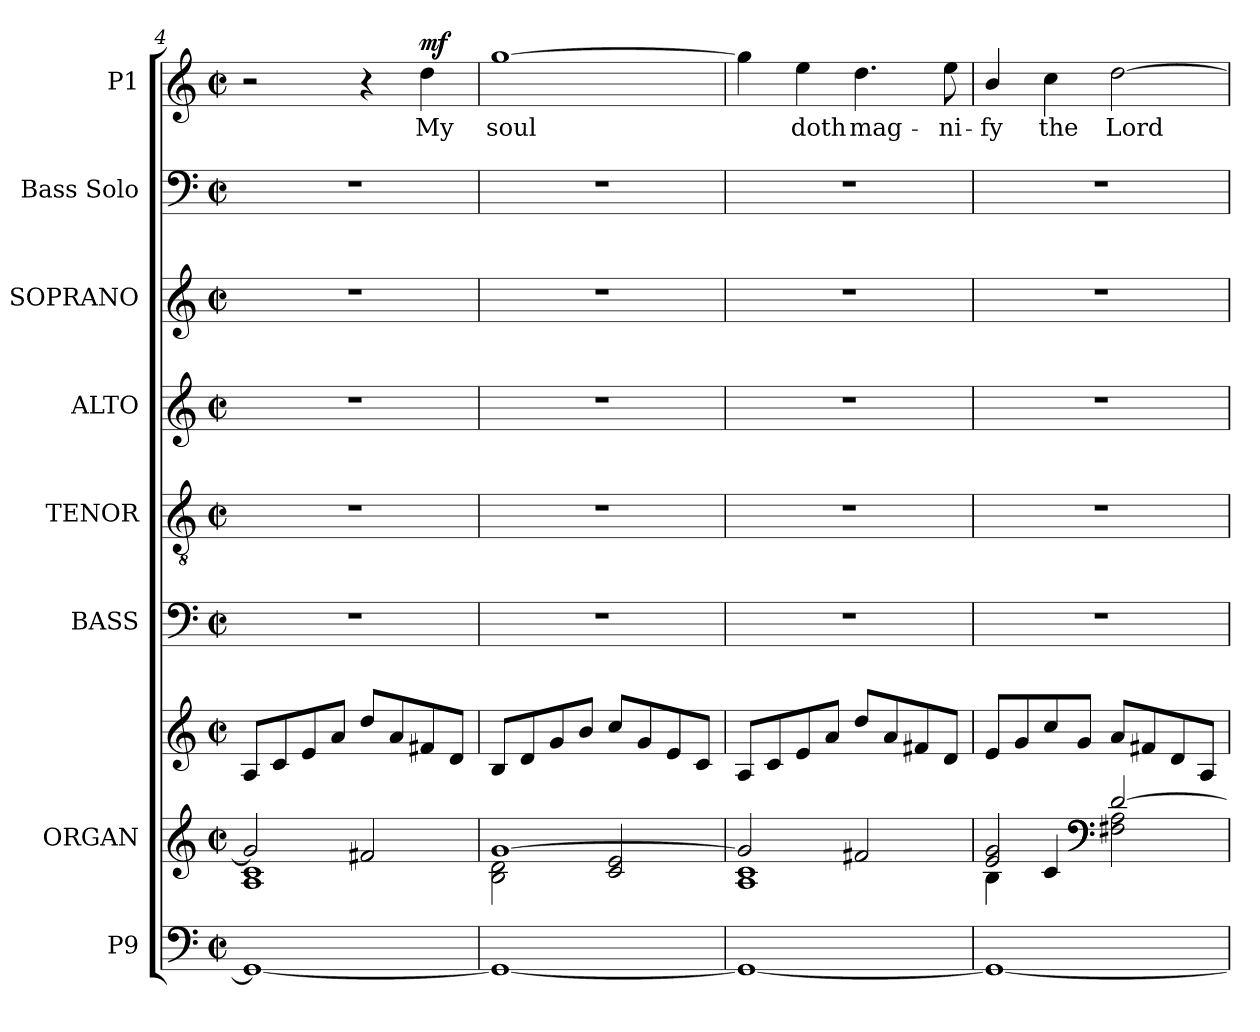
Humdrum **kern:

**kern	**kern	**kern	**kern	**kern	**kern	**kern	**kern	**kern	**text	**dynam
*part8	*part7	*part7	*part6	*part5	*part4	*part3	*part2	*part1	*part1	*part1
*staff9	*staff8	*staff7	*staff6	*staff5	*staff4	*staff3	*staff2	*staff1	*staff1	*staff1
*I"P9	*I"ORGAN	*	*I"BASS	*I"TENOR	*I"ALTO	*I"SOPRANO	*I"Bass Solo	*I"P1	*	*
*clefF4	*clefG2	*clefG2	*clefF4	*clefGv2	*clefG2	*clefG2	*clefF4	*clefG2	*	*
*	*	*	*	*ITrd7c12	*	*	*	*	*	*
*k[]	*k[]	*k[]	*k[]	*k[]	*k[]	*k[]	*k[]	*k[]	*	*
*C:	*C:	*C:	*C:	*C:	*C:	*C:	*C:	*C:	*	*
*M2/2	*M2/2	*M2/2	*M2/2	*M2/2	*M2/2	*M2/2	*M2/2	*M2/2	*	*
*met(c|)	*met(c|)	*met(c|)	*met(c|)	*met(c|)	*met(c|)	*met(c|)	*met(c|)	*met(c|)	*	*
=4	=4	=4	=4	=4	=4	=4	=4	=4	=4	=4
*	*^	*	*	*	*	*	*	*	*	*
1GGi_	2gi/]	1Ai 1ci	8Ai/L	1r	1r	1r	1r	1r	2r	.	.
.	.	.	8ci/	.	.	.	.	.	.	.	.
.	.	.	8ei/	.	.	.	.	.	.	.	.
.	.	.	8ai/J	.	.	.	.	.	.	.	.
.	2f#i/	.	8ddi/L	.	.	.	.	.	4r	.	.
.	.	.	8ai/	.	.	.	.	.	.	.	.
!	!	!	!	!	!	!	!	!	!	!LO:LY:b:color=#000000	!
.	.	.	8f#i/	.	.	.	.	.	4ddi\	My	mf
.	.	.	8di/J	.	.	.	.	.	.	.	.
=5	=5	=5	=5	=5	=5	=5	=5	=5	=5	=5	=5
!	!	!	!	!	!	!	!	!	!	!LO:LY:b:color=#000000	!
1GGi_	[1gi	2Bi\ 2di	8Bi/L	1r	1r	1r	1r	1r	[1ggi	soul	.
.	.	.	8di/	.	.	.	.	.	.	.	.
.	.	.	8gi/	.	.	.	.	.	.	.	.
.	.	.	8bi/J	.	.	.	.	.	.	.	.
.	.	2ci/ 2ei	8cci/L	.	.	.	.	.	.	.	.
.	.	.	8gi/	.	.	.	.	.	.	.	.
.	.	.	8ei/	.	.	.	.	.	.	.	.
.	.	.	8ci/J	.	.	.	.	.	.	.	.
!!LO:LB:g=z
=6	=6	=6	=6	=6	=6	=6	=6	=6	=6	=6	=6
1GGi_	2gi/]	1Ai 1ci	8Ai/L	1r	1r	1r	1r	1r	4ggi\]	.	.
.	.	.	8ci/	.	.	.	.	.	.	.	.
!	!	!	!	!	!	!	!	!	!	!LO:LY:b:color=#000000	!
.	.	.	8ei/	.	.	.	.	.	4eei\	doth	.
.	.	.	8ai/J	.	.	.	.	.	.	.	.
!	!	!	!	!	!	!	!	!	!	!LO:LY:b:color=#000000	!
.	2f#i/	.	8ddi/L	.	.	.	.	.	4.ddi\	mag-	.
.	.	.	8ai/	.	.	.	.	.	.	.	.
.	.	.	8f#i/	.	.	.	.	.	.	.	.
!	!	!	!	!	!	!	!	!	!	!LO:LY:b:color=#000000	!
.	.	.	8di/J	.	.	.	.	.	8eei\	-ni-	.
=7	=7	=7	=7	=7	=7	=7	=7	=7	=7	=7	=7
!	!	!	!	!	!	!	!	!	!	!LO:LY:b:color=#000000	!
1GGi_	2ei/ 2gi	4Bi\	8ei/L	1r	1r	1r	1r	1r	4bi/	-fy	.
.	.	.	8gi/	.	.	.	.	.	.	.	.
!	!	!	!	!	!	!	!	!	!	!LO:LY:b:color=#000000	!
.	.	4ci/	8cci/	.	.	.	.	.	4cci\	the	.
.	.	.	8gi/J	.	.	.	.	.	.	.	.
*	*clefF4	*	*	*	*	*	*	*	*	*	*
!	!	!	!	!	!	!	!	!	!	!LO:LY:b:color=#000000	!
.	[2di/	2F#i\ 2Ai	8ai/L	.	.	.	.	.	[2ddi\	Lord	.
.	.	.	8f#i/	.	.	.	.	.	.	.	.
.	.	.	8di/	.	.	.	.	.	.	.	.
.	.	.	8Ai/J	.	.	.	.	.	.	.	.
*	*v	*v	*	*	*	*	*	*	*	*	*
=	=	=	=	=	=	=	=	=	=	=
*-	*-	*-	*-	*-	*-	*-	*-	*-	*-	*-
